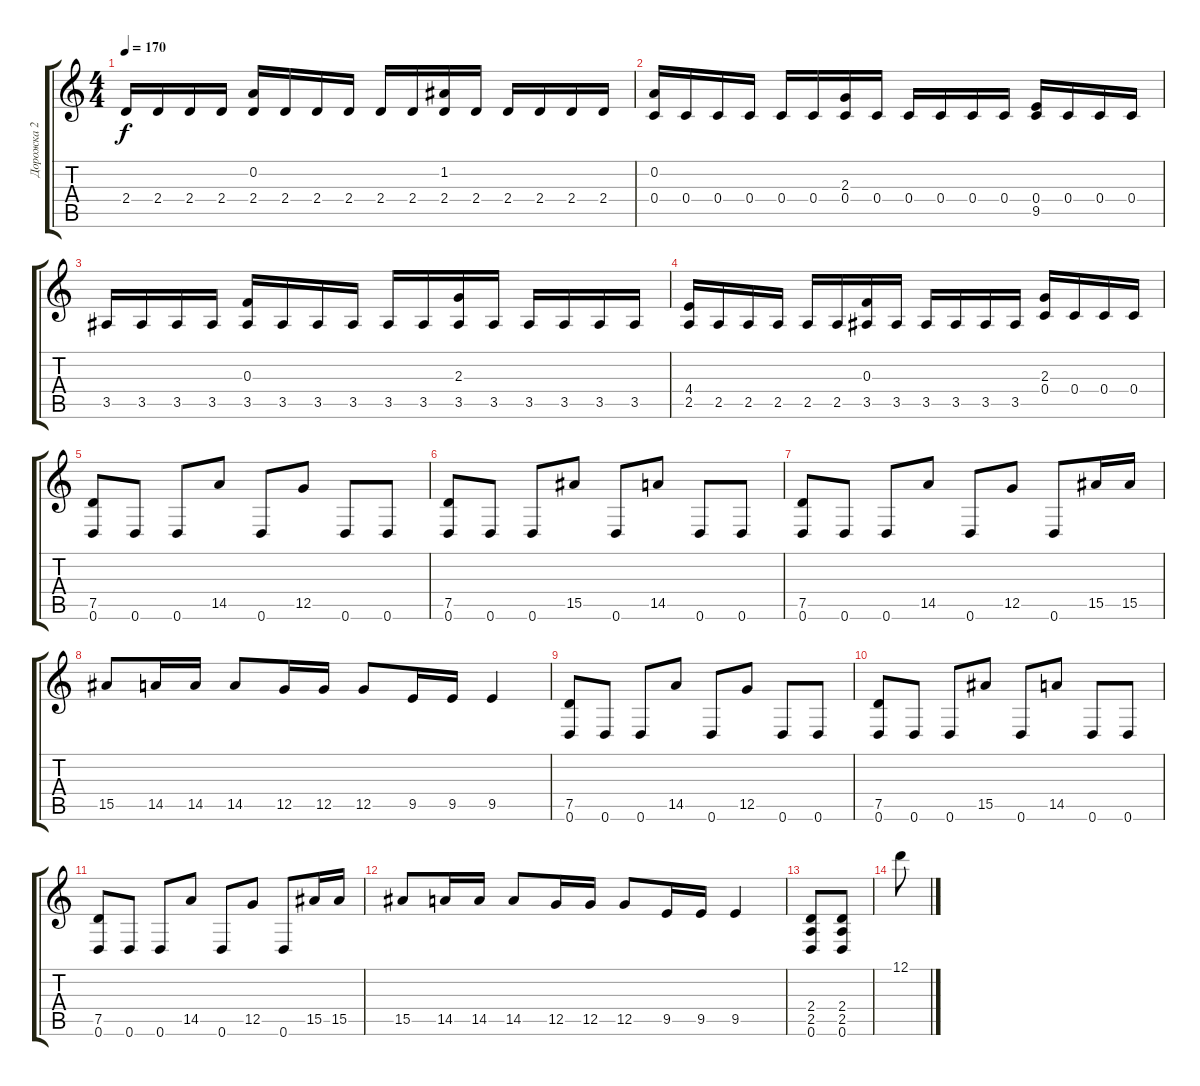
\track ("Дорожка 2" "Дорожка 2") {instrument distortionguitar}
\staff {score tabs}
\tuning (D4 A3 F3 C3 G2 D2) {hide}
\ts (4 4)
\tempo 170
\clef g2
\ks c
2.4.16{dy f} 2.4.16 2.4.16 2.4.16 (0.2 2.4).16 2.4.16 2.4.16 2.4.16 2.4.16 2.4.16 (1.2 2.4).16 2.4.16 2.4.16 2.4.16 2.4.16 2.4.16 |
(0.2 0.4).16 0.4.16 0.4.16 0.4.16 0.4.16 0.4.16 (2.3 0.4).16 0.4.16 0.4.16 0.4.16 0.4.16 0.4.16 (0.4 9.5).16 0.4.16 0.4.16 0.4.16 |
3.5.16 3.5.16 3.5.16 3.5.16 (0.3 3.5).16 3.5.16 3.5.16 3.5.16 3.5.16 3.5.16 (2.3 3.5).16 3.5.16 3.5.16 3.5.16 3.5.16 3.5.16 |
(4.4 2.5).16 2.5.16 2.5.16 2.5.16 2.5.16 2.5.16 (0.3 3.5).16 3.5.16 3.5.16 3.5.16 3.5.16 3.5.16 (2.3 0.4).16 0.4.16 0.4.16 0.4.16 |
(7.5 0.6).8 0.6.8 0.6.8 14.5.8 0.6.8 12.5.8 0.6.8 0.6.8 |
(7.5 0.6).8 0.6.8 0.6.8 15.5.8 0.6.8 14.5.8 0.6.8 0.6.8 |
(7.5 0.6).8 0.6.8 0.6.8 14.5.8 0.6.8 12.5.8 0.6.8 15.5.16 15.5.16 |
15.5.8 14.5.16 14.5.16 14.5.8 12.5.16 12.5.16 12.5.8 9.5.16 9.5.16 9.5.4 |
(7.5 0.6).8 0.6.8 0.6.8 14.5.8 0.6.8 12.5.8 0.6.8 0.6.8 |
(7.5 0.6).8 0.6.8 0.6.8 15.5.8 0.6.8 14.5.8 0.6.8 0.6.8 |
(7.5 0.6).8 0.6.8 0.6.8 14.5.8 0.6.8 12.5.8 0.6.8 15.5.16 15.5.16 |
15.5.8 14.5.16 14.5.16 14.5.8 12.5.16 12.5.16 12.5.8 9.5.16 9.5.16 9.5.4 |
(2.4 2.5 0.6).8 (2.4 2.5 0.6).8 |
12.1.8
